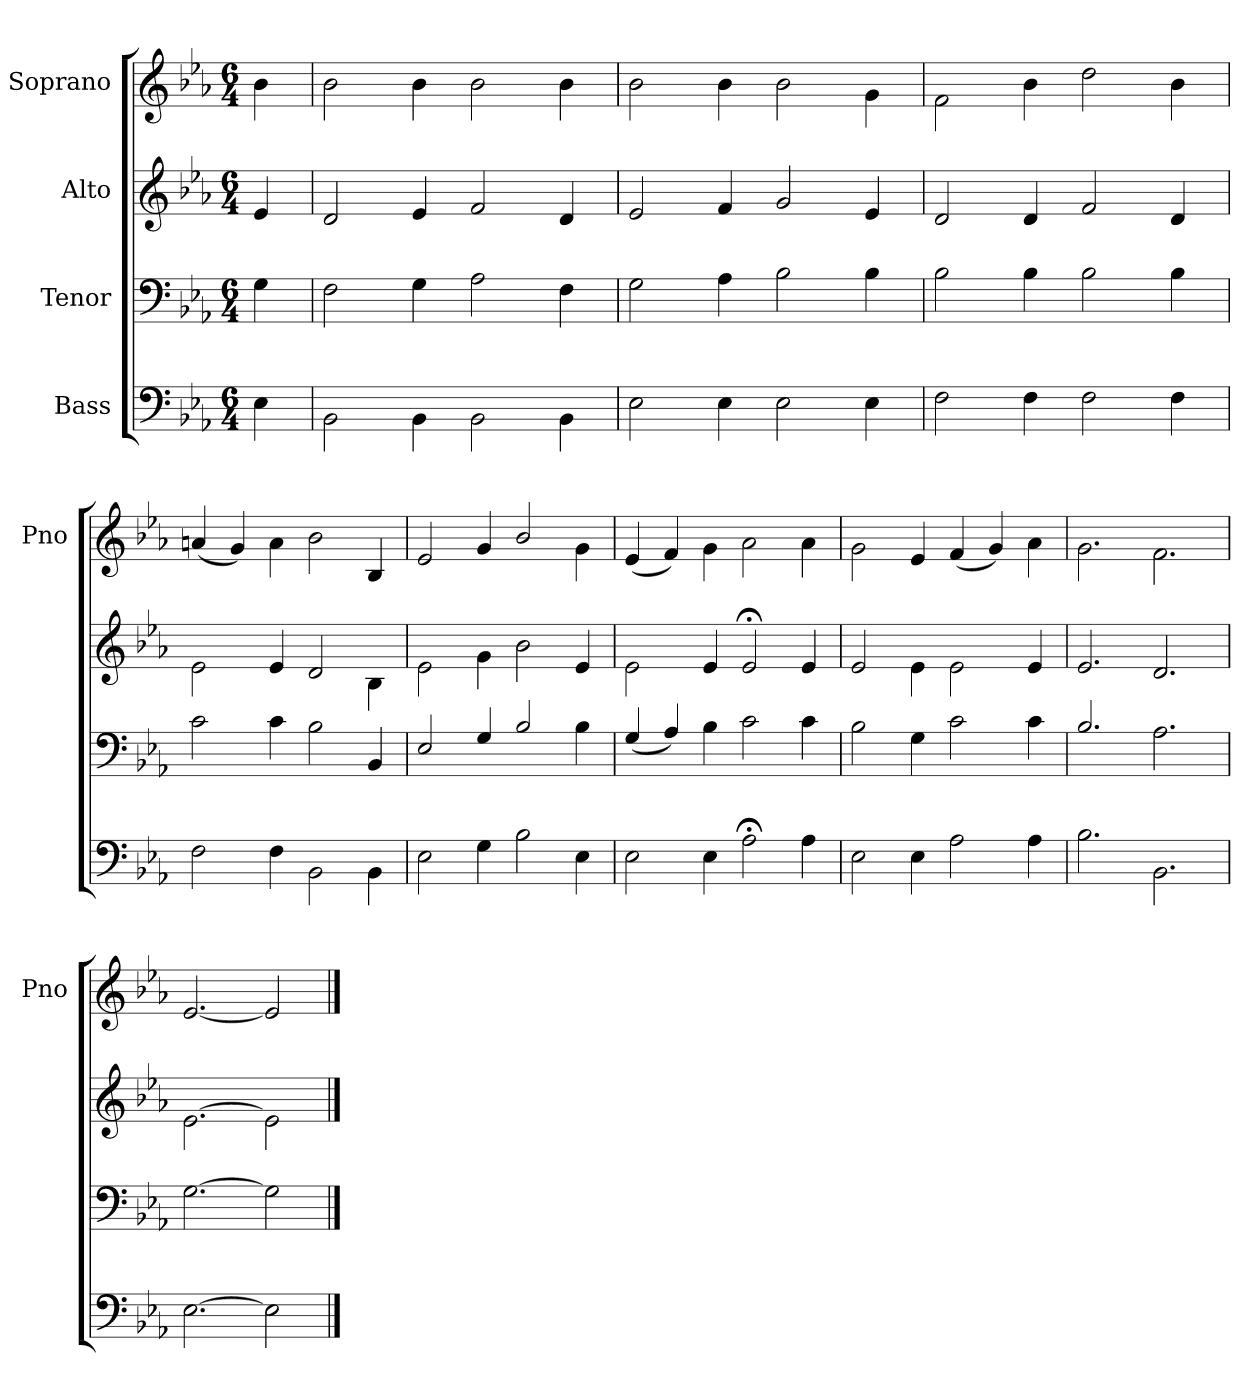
**kern	**kern	**kern	**kern
*part4	*part3	*part2	*part1
*staff4	*staff3	*staff2	*staff1
*I"Bass	*I"Tenor	*I"Alto	*I"Soprano
*	*	*	*I'Pno
*clefF4	*clefF4	*clefG2	*clefG2
*k[b-e-a-]	*k[b-e-a-]	*k[b-e-a-]	*k[b-e-a-]
*E-:	*E-:	*E-:	*E-:
*M6/4	*M6/4	*M6/4	*M6/4
=	=	=	=
4E-\	4G\	4e-/	4b-\
=	=	=	=
2BB-\	2F\	2d/	2b-\
4BB-\	4G\	4e-/	4b-\
2BB-\	2A-\	2f/	2b-\
4BB-\	4F\	4d/	4b-\
=	=	=	=
2E-\	2G\	2e-/	2b-\
4E-\	4A-\	4f/	4b-\
2E-\	2B-\	2g/	2b-\
4E-\	4B-\	4e-/	4g\
=	=	=	=
2F\	2B-\	2d/	2f\
4F\	4B-\	4d/	4b-\
2F\	2B-\	2f/	2dd\
4F\	4B-\	4d/	4b-\
=	=	=	=
2F\	2c\	2e-\	(>4an/
.	.	.	4g/)
4F\	4c\	4e-/	4a\
2BB-\	2B-\	2d/	2b-\
4BB-\	4BB-/	4B-\	4B-/
=	=	=	=
2E-\	2E-/	2e-\	2e-/
4G\	4G/	4g\	4g/
2B-\	2B-/	2b-\	2b-/
4E-\	4B-\	4e-/	4g\
=	=	=	=
2E-\	(>4G/	2e-\	(>4e-/
.	4A-/)	.	4f/)
4E-\	4B-\	4e-/	4g\
2A-;\	2c\	2e-;</	2a-\
4A-\	4c\	4e-/	4a-\
=	=	=	=
2E-\	2B-\	2e-/	2g\
4E-\	4G\	4e-\	4e-/
2A-\	2c\	2e-\	(>4f/
.	.	.	4g/)
4A-\	4c\	4e-/	4a-\
=	=	=	=
2.B-\	2.B-/	2.e-/	2.g\
2.BB-\	2.A-\	2.d/	2.f\
=	=	=	=
[2.E-\	[2.G\	[2.e-\	[2.e-/
2E-\]	2G\]	2e-\]	2e-/]
==	==	==	==
*-	*-	*-	*-
